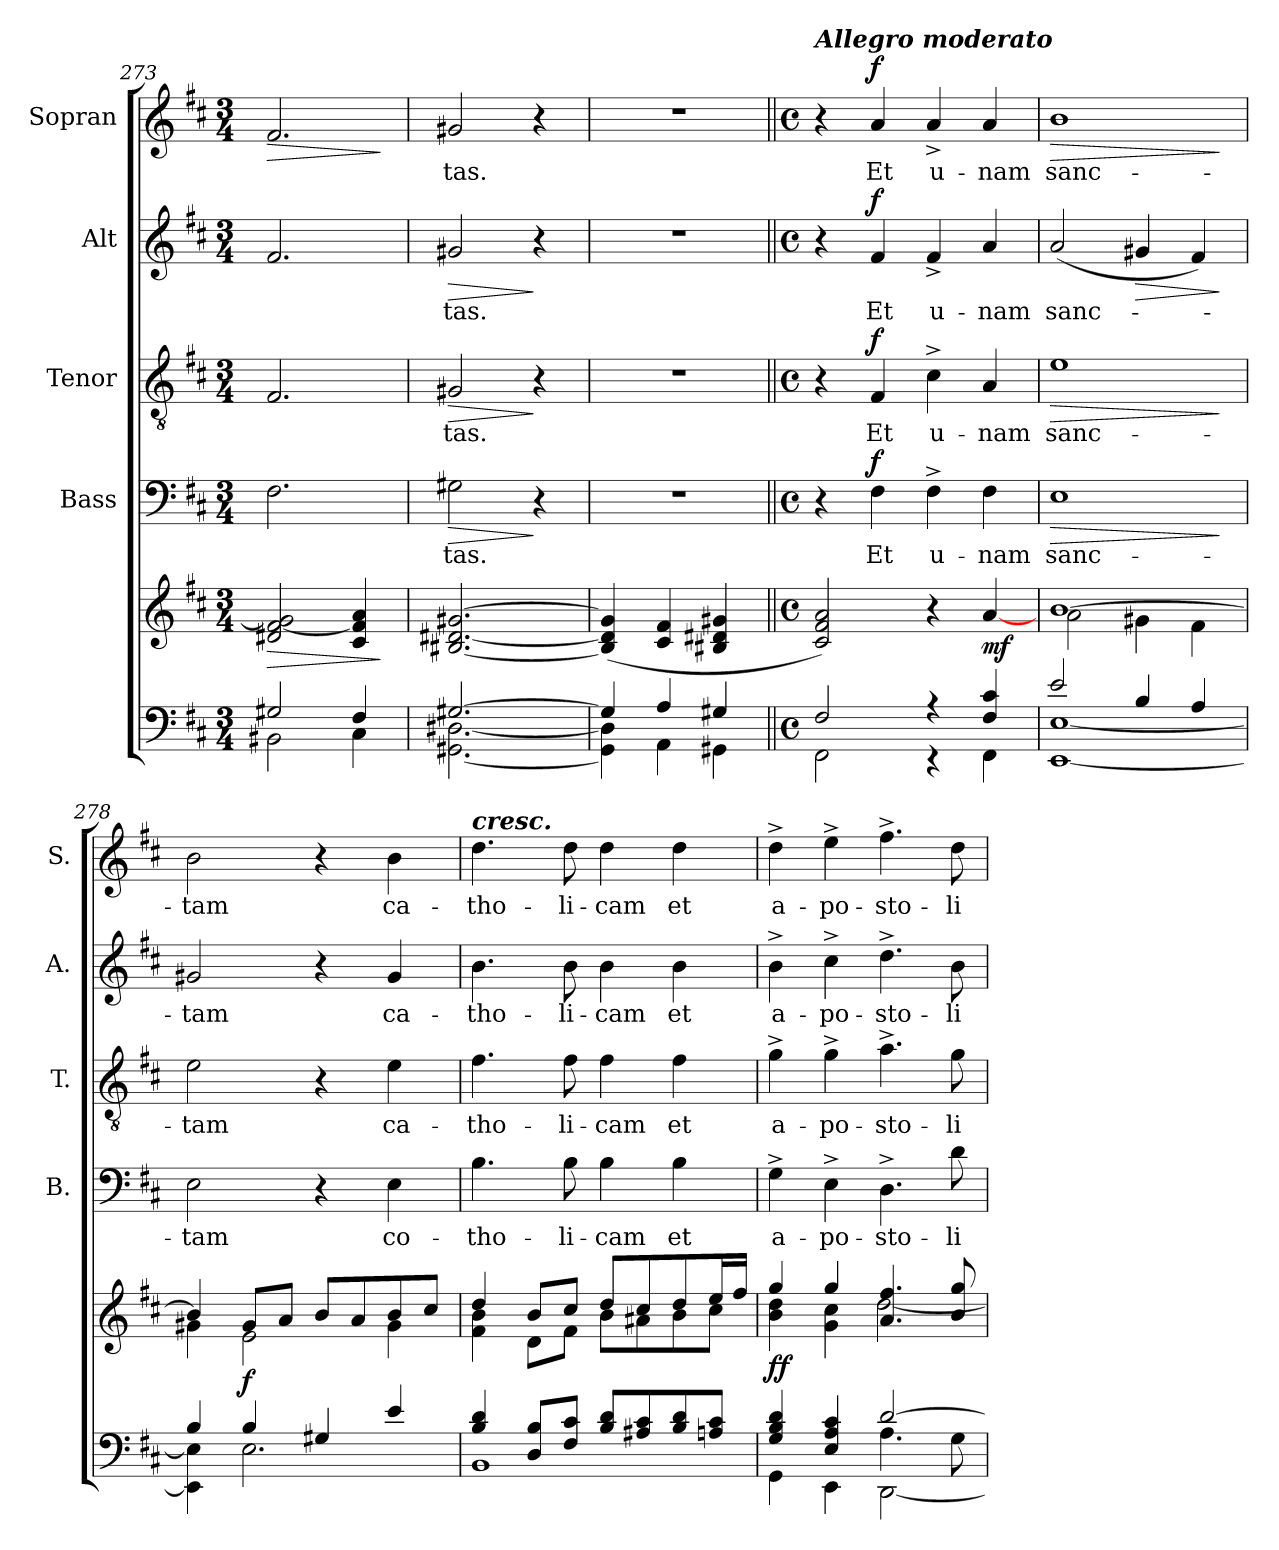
**kern	**kern	**dynam	**kern	**text	**dynam	**kern	**text	**dynam	**kern	**text	**dynam	**kern	**text	**dynam
*part5	*part5	*part5	*part4	*part4	*part4	*part3	*part3	*part3	*part2	*part2	*part2	*part1	*part1	*part1
*staff6	*staff5	*staff5/6	*staff4	*staff4	*staff4	*staff3	*staff3	*staff3	*staff2	*staff2	*staff2	*staff1	*staff1	*staff1
*	*	*	*I"Bass	*	*	*I"Tenor	*	*	*I"Alt	*	*	*I"Sopran	*	*
*	*	*	*I'B.	*	*	*I'T.	*	*	*I'A.	*	*	*I'S.	*	*
*clefF4	*clefG2	*	*clefF4	*	*	*clefGv2	*	*	*clefG2	*	*	*clefG2	*	*
*k[f#c#]	*k[f#c#]	*	*k[f#c#]	*	*	*k[f#c#]	*	*	*k[f#c#]	*	*	*k[f#c#]	*	*
*D:	*D:	*	*D:	*	*	*D:	*	*	*D:	*	*	*D:	*	*
*M3/4	*M3/4	*	*M3/4	*	*	*M3/4	*	*	*M3/4	*	*	*M3/4	*	*
=273	=273	=273	=273	=273	=273	=273	=273	=273	=273	=273	=273	=273	=273	=273
*^	*	*	*	*	*	*	*	*	*	*	*	*	*	*
!	!	!	!LO:HP:b	!	!	!	!	!	!	!	!	!	!	!	!LO:HP:b
2G#X/	2BB#X\	2d#X/ [<2f#/ 2g#/]	>	2.F#\	.	.	2.F#/	.	.	2.f#/	.	.	2.f#/	.	>
4F#/	4C#\	4c#/ 4f#/] 4a/	.	.	.	.	.	.	.	.	.	.	.	.	.
*v	*v	*	*	*	*	*	*	*	*	*	*	*	*	*	*
.	.	]	.	.	.	.	.	.	.	.	.	.	.	]
=274	=274	=274	=274	=274	=274	=274	=274	=274	=274	=274	=274	=274	=274	=274
*^	*	*	*	*	*	*	*	*	*	*	*	*	*	*
!	!	!	!	!	!LO:LY:b	!LO:HP:b	!	!LO:LY:b	!LO:HP:b	!	!LO:LY:b	!LO:HP:b	!	!LO:LY:b	!
[>2.G#X/	[<2.GG#X\ [<2.D#X\	[2.B#X/ [2.d#X/ [2.g#X/	.	2G#X\	-tas.	>	2G#X/	-tas.	>	2g#X/	-tas.	>	2g#X/	-tas.	.
.	.	.	.	4r	.	]	4r	.	]	4r	.	]	4r	.	.
=275	=275	=275	=275	=275	=275	=275	=275	=275	=275	=275	=275	=275	=275	=275	=275
4G#/]	4GG#\] 4D#\]	(4B#/] 4d#/] 4g#/]	.	2.r	.	.	2.r	.	.	2.r	.	.	2.r	.	.
4A/	4AA\	4c#/ 4f#/	.	.	.	.	.	.	.	.	.	.	.	.	.
4G#X/	4GG#X\	4B#X/ 4d#X/ 4g#X/	.	.	.	.	.	.	.	.	.	.	.	.	.
!!LO:PB:g=z
=276||	=276||	=276||	=276||	=276||	=276||	=276||	=276||	=276||	=276||	=276||	=276||	=276||	=276||	=276||	=276||
*M4/4	*	*M4/4	*	*M4/4	*	*	*M4/4	*	*	*M4/4	*	*	*M4/4	*	*
*met(c)	*	*met(c)	*	*met(c)	*	*	*met(c)	*	*	*met(c)	*	*	*met(c)	*	*
!	!	!	!	!	!	!	!	!	!	!	!	!	!LO:TX:a:Bi:t=Allegro moderato	!	!
2F#/	2FF#\	2c#/ 2f#/ 2a/)	.	4r	.	.	4r	.	.	4r	.	.	4r	.	.
!	!	!	!	!	!LO:LY:b	!LO:DY:a	!	!LO:LY:b	!LO:DY:a	!	!LO:LY:b	!LO:DY:a	!	!LO:LY:b	!LO:DY:a
.	.	.	.	4F#\	Et	f	4F#/	Et	f	4f#/	Et	f	4a/	Et	f
!	!	!	!	!	!LO:LY:b	!	!	!LO:LY:b	!	!	!LO:LY:b	!	!	!LO:LY:b	!
4r	4r	4r	.	4F#^>\	u-	.	4c#^>\	u-	.	4f#^>/	u-	.	4a^>/	u-	.
!	!	!	!LO:DY:b	!	!LO:LY:b	!	!	!LO:LY:b	!	!	!LO:LY:b	!	!	!LO:LY:b	!
4F#/ 4c#/	4FF#\	[4a/	mf	4F#\	-nam	.	4A/	-nam	.	4a/	-nam	.	4a/	-nam	.
=277	=277	=277	=277	=277	=277	=277	=277	=277	=277	=277	=277	=277	=277	=277	=277
*	*	*^	*	*	*	*	*	*	*	*	*	*	*	*	*
!	!	!	!	!	!	!LO:LY:b	!LO:HP:b	!	!LO:LY:b	!LO:HP:b	!	!LO:LY:b	!	!	!LO:LY:b	!LO:HP:b
2e/	[<1EE [<1E	[>1b	2a\	.	1E	sanc-	>	1e	sanc-	>	(<2a/	sanc-	.	1b	sanc-	>
!	!	!	!	!	!	!	!	!	!	!	!	!	!LO:HP:b	!	!	!
4B/	.	.	4g#X\	.	.	.	.	.	.	.	4g#X/	.	>	.	.	.
4A/	.	.	4f#\	.	.	.	.	.	.	.	4f#/)	.	.	.	.	.
*v	*v	*	*	*	*	*	*	*	*	*	*	*	*	*	*	*
*	*v	*v	*	*	*	*	*	*	*	*	*	*	*	*	*
.	.	.	.	.	]	.	.	]	.	.	]	.	.	]
=278	=278	=278	=278	=278	=278	=278	=278	=278	=278	=278	=278	=278	=278	=278
*^	*^	*	*	*	*	*	*	*	*	*	*	*	*	*
!	!	!	!	!	!	!LO:LY:b	!	!	!LO:LY:b	!	!	!LO:LY:b	!	!	!LO:LY:b	!
4B/	4EE\] 4E\]	4b/]	4g#X\	.	2E\	-tam	.	2e\	-tam	.	2g#X/	-tam	.	2b\	-tam	.
!	!	!	!	!LO:DY:b	!	!	!	!	!	!	!	!	!	!	!	!
4B/	2.E\	8g#/L	2e\	f	.	.	.	.	.	.	.	.	.	.	.	.
.	.	8a/J	.	.	.	.	.	.	.	.	.	.	.	.	.	.
4G#X/	.	8b/L	.	.	4r	.	.	4r	.	.	4r	.	.	4r	.	.
.	.	8a/	.	.	.	.	.	.	.	.	.	.	.	.	.	.
!	!	!	!	!	!	!LO:LY:b	!	!	!LO:LY:b	!	!	!LO:LY:b	!	!	!LO:LY:b	!
4e/	.	8b/	4g#\	.	4E\	co-	.	4e\	ca-	.	4g#/	ca-	.	4b\	ca-	.
.	.	8cc#/J	.	.	.	.	.	.	.	.	.	.	.	.	.	.
=279	=279	=279	=279	=279	=279	=279	=279	=279	=279	=279	=279	=279	=279	=279	=279	=279
!	!	!	!	!	!	!	!	!	!	!	!	!	!	!LO:TX:a:Bi:t=cresc.	!	!
!	!	!	!	!	!	!LO:LY:b	!	!	!LO:LY:b	!	!	!LO:LY:b	!	!	!LO:LY:b	!
4B/ 4d/	1BB	4dd/	4f#\ 4b\	.	4.B\	-tho-	.	4.f#\	-tho-	.	4.b\	-tho-	.	4.dd\	-tho-	.
8D/ 8B/L	.	8b/L	8d\L	.	.	.	.	.	.	.	.	.	.	.	.	.
!	!	!	!	!	!	!LO:LY:b	!	!	!LO:LY:b	!	!	!LO:LY:b	!	!	!LO:LY:b	!
8F#/ 8c#/J	.	8cc#/J	8f#\J	.	8B\	-li-	.	8f#\	-li-	.	8b\	-li-	.	8dd\	-li-	.
!	!	!	!	!	!	!LO:LY:b	!	!	!LO:LY:b	!	!	!LO:LY:b	!	!	!LO:LY:b	!
8B/ 8d/L	.	8dd/L	8b\L	.	4B\	-cam	.	4f#\	-cam	.	4b\	-cam	.	4dd\	-cam	.
8A#X/ 8c#/	.	8cc#/	8a#X\	.	.	.	.	.	.	.	.	.	.	.	.	.
!	!	!	!	!	!	!LO:LY:b	!	!	!LO:LY:b	!	!	!LO:LY:b	!	!	!LO:LY:b	!
8B/ 8d/	.	8dd/	8b\	.	4B\	et	.	4f#\	et	.	4b\	et	.	4dd\	et	.
8An/ 8c#/J	.	16ee/L	8cc#\J	.	.	.	.	.	.	.	.	.	.	.	.	.
.	.	16ff#/JJ	.	.	.	.	.	.	.	.	.	.	.	.	.	.
=280	=280	=280	=280	=280	=280	=280	=280	=280	=280	=280	=280	=280	=280	=280	=280	=280
*	*^	*	*	*	*	*	*	*	*	*	*	*	*	*	*	*
!	!	!	!	!	!LO:DY:b	!	!LO:LY:b	!	!	!LO:LY:b	!	!	!LO:LY:b	!	!	!LO:LY:b	!
4G/ 4B/ 4d/	4GG\	2ryy	4gg/	4b\ 4dd\	ff	4G^>\	a-	.	4g^>\	a-	.	4b^>\	a-	.	4dd^>\	a-	.
!	!	!	!	!	!	!	!LO:LY:b	!	!	!LO:LY:b	!	!	!LO:LY:b	!	!	!LO:LY:b	!
4E/ 4A/ 4c#/	4EE\	.	4gg/	4g\ 4cc#\	.	4E^>\	-po-	.	4g^>\	-po-	.	4cc#^>\	-po-	.	4ee^>\	-po-	.
!	!	!	!	!	!	!	!LO:LY:b	!	!	!LO:LY:b	!	!	!LO:LY:b	!	!	!LO:LY:b	!
[>2d/	[<2DD\	4.A\	4.a/ 4.ff#/	[>2dd\	.	4.D^>\	-sto-	.	4.a^>\	-sto-	.	4.dd^>\	-sto-	.	4.ff#^>\	-sto-	.
!	!	!	!	!	!	!	!LO:LY:b	!	!	!LO:LY:b	!	!	!LO:LY:b	!	!	!LO:LY:b	!
.	.	8G\	8b/ 8gg/	.	.	8d\	-li-	.	8g\	-li-	.	8b\	-li-	.	8dd\	-li-	.
*v	*v	*v	*	*	*	*	*	*	*	*	*	*	*	*	*	*	*
*	*v	*v	*	*	*	*	*	*	*	*	*	*	*	*	*
=	=	=	=	=	=	=	=	=	=	=	=	=	=	=
*-	*-	*-	*-	*-	*-	*-	*-	*-	*-	*-	*-	*-	*-	*-
